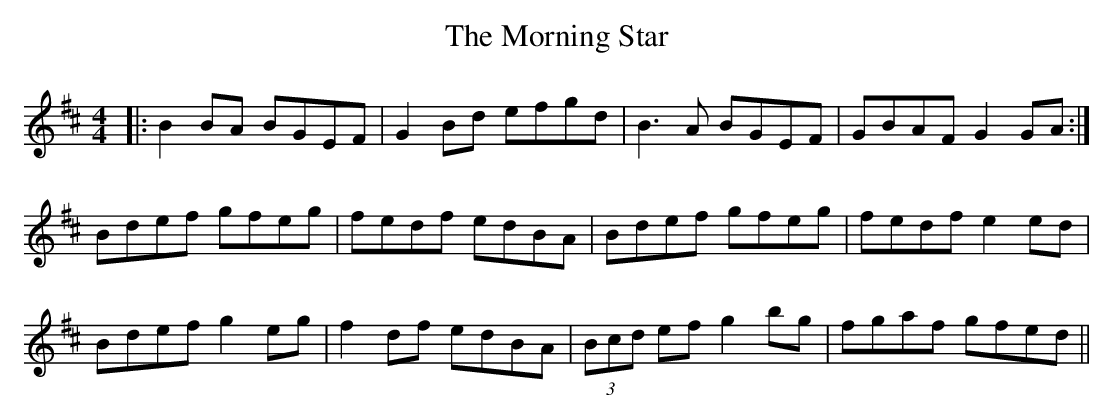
X:1
T: The Morning Star
M: 4/4
L: 1/8
K: Dmaj
|:B2BA BGEF|G2Bd efgd|B3A BGEF|GBAF G2GA:|
Bdef gfeg|fedf edBA|Bdef gfeg|fedf e2ed|
Bdef g2eg|f2df edBA|(3Bcd ef g2 bg|fgaf gfed||
